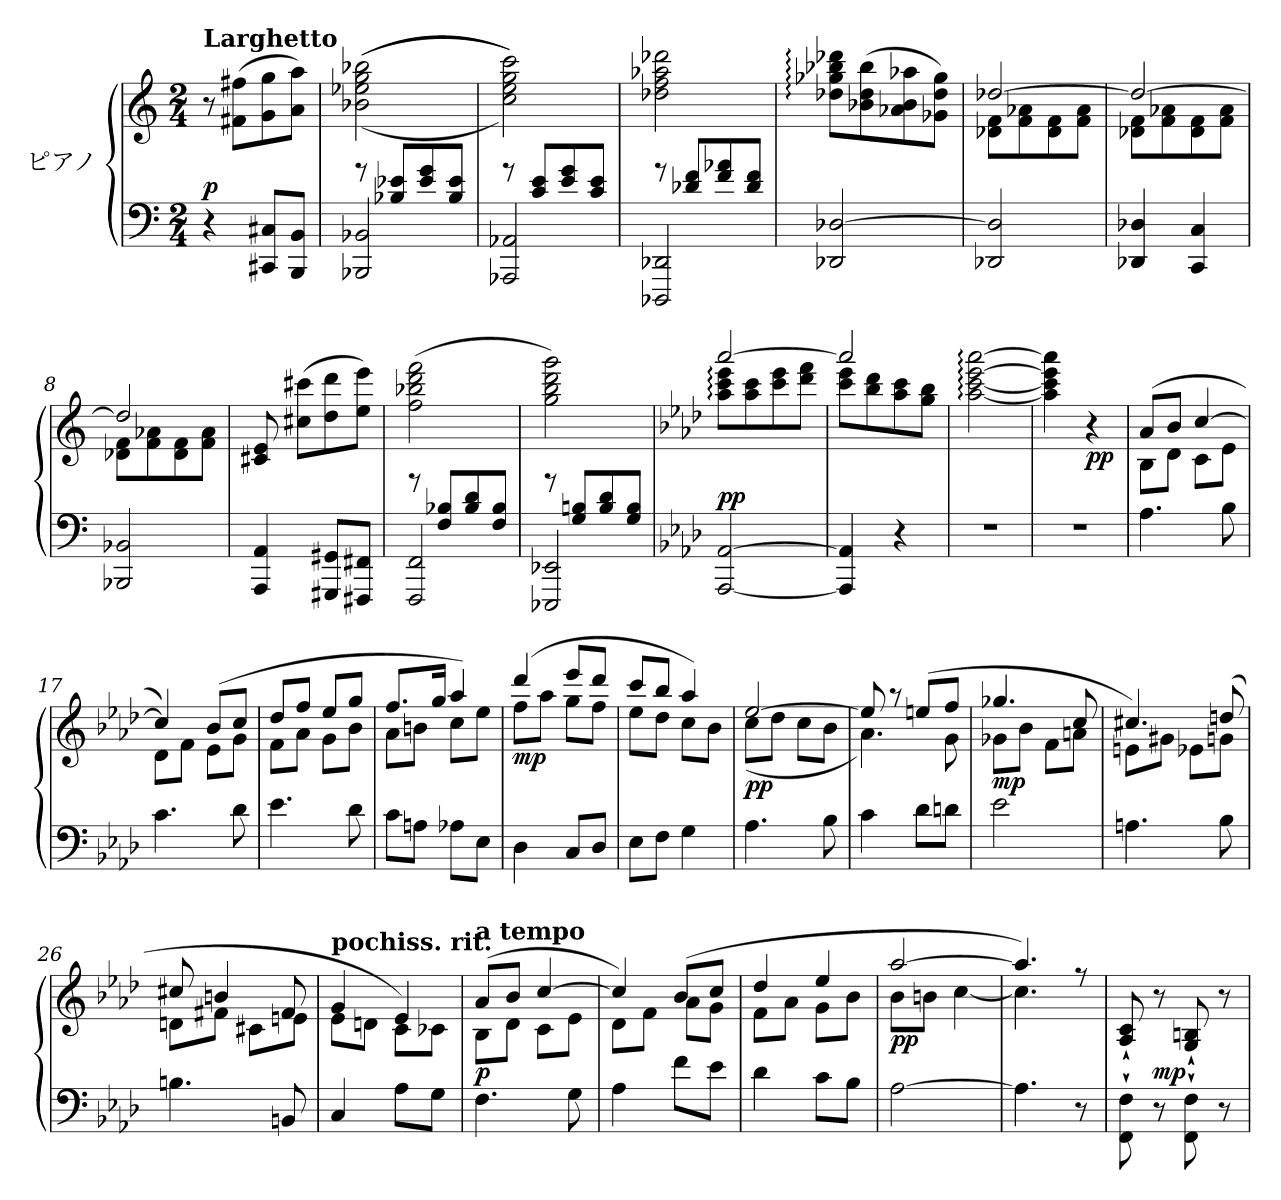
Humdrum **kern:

**kern	**kern	**dynam
*part1	*part1	*part1
*staff2	*staff1	*staff1/2
*I"ピアノ	*	*
*clefF4	*clefG2	*
*k[]	*k[]	*
*M2/4	*M2/4	*
*MM46	*MM46	*
=1	=1	=1
!	!LO:TX:a:B:t=Larghetto	!
!	!	!LO:DY:a=2
4r	8r	p
.	(8f#X\ 8ff#X\L	.
8CC#X/ 8C#X/L	8g\ 8gg\	.
8BBB/ 8BB/J	8a\ 8aa\J)	.
=2	=2	=2
*^	*	*
2BBB-X/ 2BB-X/	8rg	(((2b-X\ 2ee-X\ 2gg\ 2bb-X\	.
.	8B-X/ 8e-X/L	.	.
.	8e-/ 8g/	.	.
.	8B-/ 8e-/J	.	.
=3	=3	=3	=3
2AAA-X/ 2AA-X/	8rg	2cc\ 2ee\ 2gg\ 2ccc\)))	.
.	8c/ 8e/L	.	.
.	8e/ 8g/	.	.
.	8c/ 8e/J	.	.
=4	=4	=4	=4
2DDD-X/ 2DD-X/	8rg	2dd-X\ 2ff\ 2aa-X\ 2ddd-X\	.
.	8d-X/ 8f/L	.	.
.	8f/ 8a-X/	.	.
.	8d-/ 8f/J	.	.
*v	*v	*	*
=5	=5	=5
2DD-X/ [2D-X/	8dd-X\: 8gg-X\: 8bb-X\: 8ddd-X\:L	.
.	(8b-X\ 8dd-\ 8bb-\	.
.	8a-X\ 8b-\ 8aa-X\	.
.	8g-X\ 8dd-\ 8gg-\J)	.
=6	=6	=6
!	!LO:N:head=open	!
*	*^	*
2DD-X/ 2D-/]	[2dd-X/	8d-X\ 8f\L	.
.	.	8f\ 8a-X\	.
.	.	8d-\ 8f\	.
.	.	8f\ 8a-\J	.
!!LO:LB:g=z	!!
=7	=7	=7	=7
4DD-X/ 4D-X/	2dd-/_	8d-X\ 8f\L	.
.	.	8f\ 8a-X\	.
4CC/ 4C/	.	8d-\ 8f\	.
.	.	8f\ 8a-\J	.
=8	=8	=8	=8
2BBB-X/ 2BB-X/	2dd-/]	8d-X\ 8f\L	.
.	.	8f\ 8a-X\	.
.	.	8d-\ 8f\	.
.	.	8f\ 8a-\J	.
*	*v	*v	*
=9	=9	=9
4AAA/ 4AA/	8c#X/ 8e/	.
.	(8cc#X\ 8ccc#X\L	.
8GGG#X/ 8GG#X/L	8dd\ 8ddd\	.
8FFF#X/ 8FF#X/J	8ee\ 8eee\J)	.
=10	=10	=10
*^	*	*
2FFF/ 2FF/	8rg	(2ff\ 2bb-X\ 2ddd\ 2fff\	.
.	8F/ 8B-X/L	.	.
.	8B-/ 8d/	.	.
.	8F/ 8B-/J	.	.
=11	=11	=11	=11
2EEE-X/ 2EE-X/	8rg	2gg\ 2bb\ 2ddd\ 2ggg\)	.
.	8G/ 8Bn/L	.	.
.	8B/ 8d/	.	.
.	8G/ 8B/J	.	.
*v	*v	*	*
=12	=12	=12
*k[b-e-a-d-]	*k[b-e-a-d-]	*
*^	*^	*
!	!	!	!	!LO:DY:a=2
*v	*v	*	*	*
[2AAA-/ [2AA-/	[2aaa-/	8aa-\: 8ccc\: 8eee-\:L	pp
.	.	8aa-\ 8ccc\	.
.	.	8ccc\ 8eee-\	.
.	.	8ddd-\ 8fff\J	.
!!LO:LB:g=z	!!
=13	=13	=13	=13
4AAA-/] 4AA-/]	2aaa-/]	8ccc\ 8eee-\L	.
.	.	8bb-\ 8ddd-\	.
4r	.	8aa-\ 8ccc\	.
.	.	8gg\ 8bb-\J	.
*	*v	*v	*
=14	=14	=14
2r	[2aa-\: [2ccc\: [2eee-\: [2aaa-\:	.
=15	=15	=15
2r	4aa-\] 4ccc\] 4eee-\] 4aaa-\]	.
!	!	!LO:DY:b
.	4r	pp
=16	=16	=16
*	*^	*
4.A-\	(8a-/L	8B-\L	.
.	8b-/J	8d-\J	.
.	[4cc/	8c\L	.
8B-\	.	8e-\J	.
=17	=17	=17	=17
4.c\	4cc/])	8d-\L	.
.	.	8f\J	.
.	(8b-/L	8e-\L	.
8d-\	8cc/J	8g\J	.
=18	=18	=18	=18
4.e-\	8dd-/L	8f\L	.
.	8ff/J	8a-\J	.
.	8ee-/L	8g\L	.
8d-\	8gg/J	8b-\J	.
=19	=19	=19	=19
8c\L	8.ff/L	8a-\L	.
8An\J	.	8bn\J	.
.	16gg/Jk	.	.
8A-X\L	4aa-/)	8cc\L	.
8E-\J	.	8ee-\J	.
=20	=20	=20	=20
!	!	!	!LO:DY:b
4D-\	(4ddd-/	8ff\L	mp
.	.	8aa-\J	.
8C/L	8eee-/L	8gg\L	.
8D-/J	8ddd-/J	8ff\J	.
!!LO:LB:g=z	!!
=21	=21	=21	=21
8E-\L	8ccc/L	8ee-\L	.
8F\J	8bb-/J	8dd-\J	.
4G\	4aa-/)	8cc\L	.
.	.	8b-\J	.
=22	=22	=22	=22
!	!	!	!LO:DY:b
4.A-\	[2ee-/	(8cc\L	pp
.	.	8dd-\J	.
.	.	8cc\L	.
8B-\	.	8b-\J	.
=23	=23	=23	=23
4c\	8ee-/]	4.a-\)	.
.	8raa	.	.
8d-\L	(8een/L	.	.
8dn\J	8ff/J	8g\	.
=24	=24	=24	=24
!	!	!	!LO:DY:b
2e-\	4.gg-X/	8g-X\L	mp
.	.	8b-\J	.
.	.	8f\L	.
.	8cc/	8an\J	.
=25	=25	=25	=25
4.An\	4.cc#X/)	8en\L	.
.	.	8g#X\J	.
.	.	8e-X\L	.
8B-\	(8ddn/	8gn\J	.
=26	=26	=26	=26
4.Bn\	8cc#X/	8dn\L	.
.	4bn/	8f#X\J	.
.	.	8c#X\L	.
8BBn/	8f#/	8en\J	.
!!LO:LB:g=z	!!
=27	=27	=27	=27
!	!LO:TX:a:B:t=pochiss. rit.	!	!
4C/	4g/	8e-\L	.
.	.	8dn\J	.
8A-\L	4e-/)	8c\L	.
8G\J	.	8c-X\J	.
=28	=28	=28	=28
!	!LO:TX:a:B:t=a tempo	!	!
!	!	!	!LO:DY:b
4.F\	(8a-/L	8B-\L	p
.	8b-/J	8d-\J	.
.	[4cc/	8c\L	.
8G\	.	8e-\J	.
=29	=29	=29	=29
4A-\	4cc/])	8d-\L	.
.	.	8f\J	.
8f\L	(8b-/L	8a-\L	.
8e-\J	8cc/J	8g\J	.
=30	=30	=30	=30
4d-\	4dd-/	8f\L	.
.	.	8a-\J	.
8c\L	4ee-/	8g\L	.
8B-\J	.	8b-\J	.
=31	=31	=31	=31
!	!	!	!LO:DY:b
[2A-\	[2aa-/	8b-\L	pp
.	.	8bn\J	.
.	.	[4cc\	.
=32	=32	=32	=32
4.A-\]	4.aa-/])	4.cc\]	.
8r	8rcccyy	8rff	.
*	*v	*v	*
=33	=33	=33
*	*MM112	*
*	*^	*
!	!LO:TX:a:B:t=Inquieto	!	!
*	*v	*v	*
8FF\` 8F\`	8A-/` 8c/`	.
!	!	!LO:DY:a=2
8r	8r	mp
8FF\` 8F\`	8G/` 8Bn/`	.
8r	8r	.
=	=	=
*-	*-	*-
